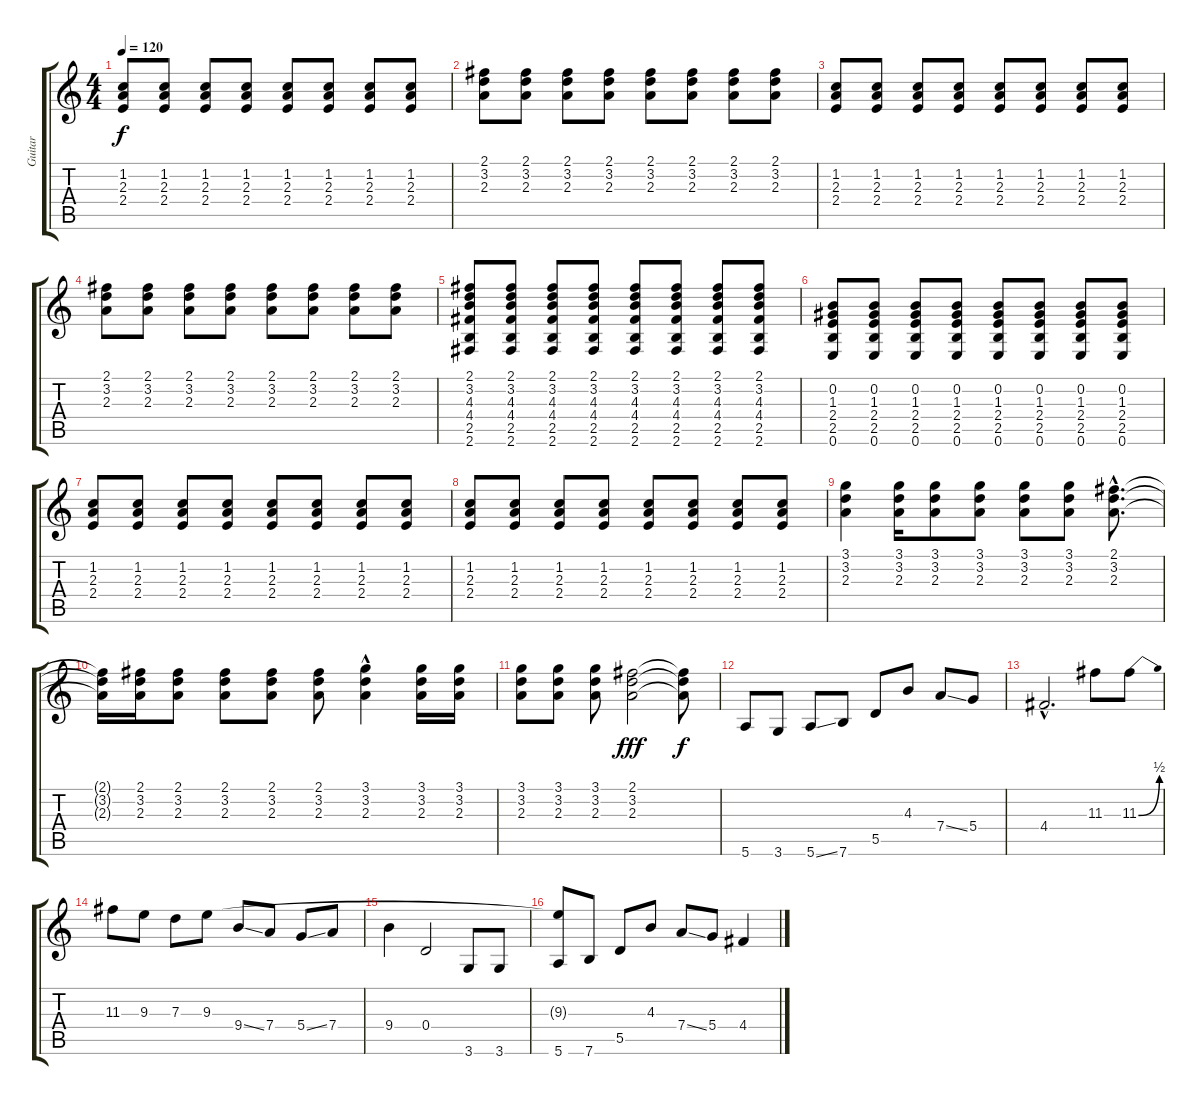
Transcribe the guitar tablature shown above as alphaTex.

\track ("Guitar" "Guitar") {instrument acousticguitarnylon}
\staff {score tabs}
\tuning (E4 B3 G3 D3 A2 E2) {hide}
\ts (4 4)
\tempo 120
\clef g2
\ks c
(1.2 2.3 2.4).8{dy f} (1.2 2.3 2.4).8 (1.2 2.3 2.4).8 (1.2 2.3 2.4).8 (1.2 2.3 2.4).8 (1.2 2.3 2.4).8 (1.2 2.3 2.4).8 (1.2 2.3 2.4).8 |
(2.1 3.2 2.3).8 (2.1 3.2 2.3).8 (2.1 3.2 2.3).8 (2.1 3.2 2.3).8 (2.1 3.2 2.3).8 (2.1 3.2 2.3).8 (2.1 3.2 2.3).8 (2.1 3.2 2.3).8 |
(1.2 2.3 2.4).8 (1.2 2.3 2.4).8 (1.2 2.3 2.4).8 (1.2 2.3 2.4).8 (1.2 2.3 2.4).8 (1.2 2.3 2.4).8 (1.2 2.3 2.4).8 (1.2 2.3 2.4).8 |
(2.1 3.2 2.3).8 (2.1 3.2 2.3).8 (2.1 3.2 2.3).8 (2.1 3.2 2.3).8 (2.1 3.2 2.3).8 (2.1 3.2 2.3).8 (2.1 3.2 2.3).8 (2.1 3.2 2.3).8 |
(2.1 3.2 4.3 4.4 2.5 2.6).8 (2.1 3.2 4.3 4.4 2.5 2.6).8 (2.1 3.2 4.3 4.4 2.5 2.6).8 (2.1 3.2 4.3 4.4 2.5 2.6).8 (2.1 3.2 4.3 4.4 2.5 2.6).8 (2.1 3.2 4.3 4.4 2.5 2.6).8 (2.1 3.2 4.3 4.4 2.5 2.6).8 (2.1 3.2 4.3 4.4 2.5 2.6).8 |
(0.2 1.3 2.4 2.5 0.6).8 (0.2 1.3 2.4 2.5 0.6).8 (0.2 1.3 2.4 2.5 0.6).8 (0.2 1.3 2.4 2.5 0.6).8 (0.2 1.3 2.4 2.5 0.6).8 (0.2 1.3 2.4 2.5 0.6).8 (0.2 1.3 2.4 2.5 0.6).8 (0.2 1.3 2.4 2.5 0.6).8 |
(1.2 2.3 2.4).8 (1.2 2.3 2.4).8 (1.2 2.3 2.4).8 (1.2 2.3 2.4).8 (1.2 2.3 2.4).8 (1.2 2.3 2.4).8 (1.2 2.3 2.4).8 (1.2 2.3 2.4).8 |
(1.2 2.3 2.4).8 (1.2 2.3 2.4).8 (1.2 2.3 2.4).8 (1.2 2.3 2.4).8 (1.2 2.3 2.4).8 (1.2 2.3 2.4).8 (1.2 2.3 2.4).8 (1.2 2.3 2.4).8 |
(3.1 3.2 2.3).4 (3.1 3.2 2.3).16 (3.1 3.2 2.3).8 (3.1 3.2 2.3).8 (3.1 3.2 2.3).8 (3.1 3.2 2.3).8 (2.1{hac} 3.2{hac} 2.3{hac}).8{d} |
(2.1{t} 3.2{t} 2.3{t}).16 (2.1 3.2 2.3).16 (2.1 3.2 2.3).8 (2.1 3.2 2.3).8 (2.1 3.2 2.3).8 (2.1 3.2 2.3).8 (3.1 3.2 2.3{hac}).4 (3.1 3.2 2.3).16 (3.1 3.2 2.3).16 |
(3.1 3.2 2.3).8 (3.1 3.2 2.3).8 (3.1 3.2 2.3).8 (2.1 3.2 2.3).2{dy fff} (2.1{t} 3.2{t} 2.3{t}).8{dy f} |
5.6.8 3.6.8 5.6{ss}.8 7.6.8 5.5.8 4.3.8 7.4{ss}.8 5.4.8 |
4.4{hac}.2{d} 11.3.8 11.3{be (bend 0 0 60 2)}.8 |
11.3.8 9.3.8 7.3.8 9.3.8 9.4{ss}.8 7.4.8 5.4{ss}.8 7.4.8 |
9.4.4 0.4.2 3.6.8 3.6.8 |
(9.3{t} 5.6).8 7.6.8 5.5.8 4.3.8 7.4{ss}.8 5.4.8 4.4.4
